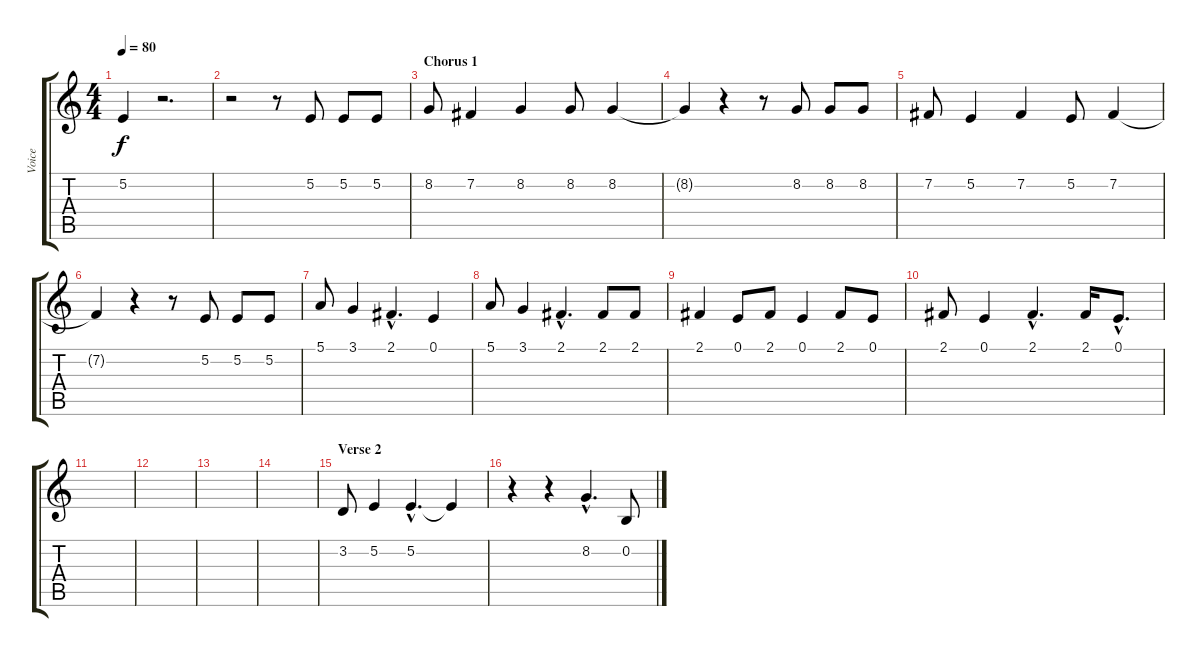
\track ("Voice" "Voice") {instrument clarinet}
\staff {score tabs}
\tuning (E4 B3 G3 D3 A2 E2) {hide}
\ts (4 4)
\tempo 80
\clef g2
\ks c
5.2.4{dy f} r.2{d} |
r.2 r.8 5.2.8 5.2.8 5.2.8 |
\section ("" "Chorus 1")
8.2.8 7.2.4 8.2.4 8.2.8 8.2.4 |
8.2{t}.4 r.4 r.8 8.2.8 8.2.8 8.2.8 |
7.2.8 5.2.4 7.2.4 5.2.8 7.2.4 |
7.2{t}.4 r.4 r.8 5.2.8 5.2.8 5.2.8 |
5.1.8 3.1.4 2.1{hac}.4{d} 0.1.4 |
5.1.8 3.1.4 2.1{hac}.4{d} 2.1.8 2.1.8 |
2.1.4 0.1.8 2.1.8 0.1.4 2.1.8 0.1.8 |
2.1.8 0.1.4 2.1{hac}.4{d} 2.1.16 0.1{hac}.8{d} |
|
|
|
|
\section ("" "Verse 2")
3.2.8 5.2.4 5.2{hac}.4{d} 5.2{t}.4 |
r.4 r.4 8.2{hac}.4{d} 0.2.8
